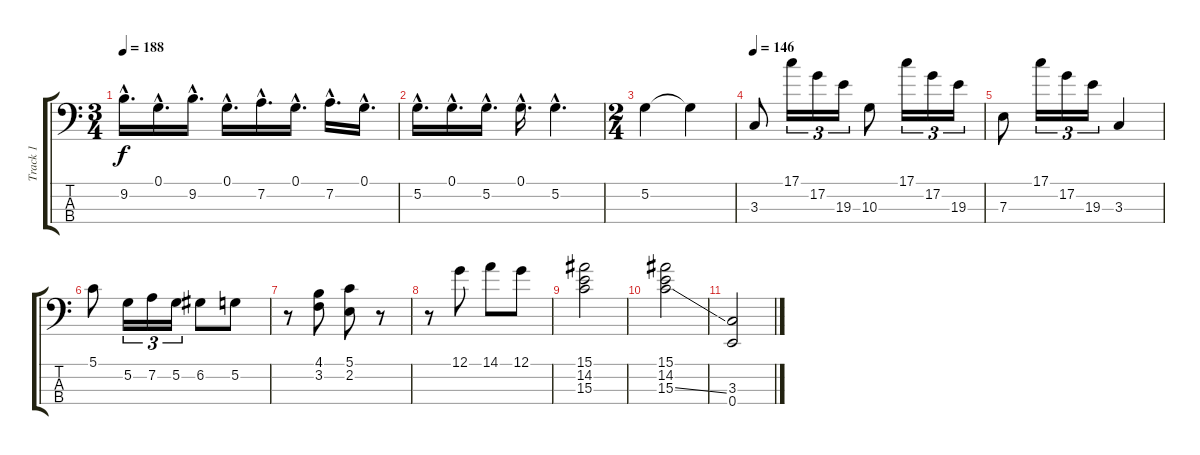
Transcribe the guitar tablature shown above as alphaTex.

\track ("Track 1" "Track 1") {instrument electricbassfinger}
\staff {score tabs}
\tuning (G2 D2 A1 E1) {hide}
\ts (3 4)
\tempo 188
\clef f4
\ks c
9.2{hac}.16{d dy f} 0.1{hac}.16{d} 9.2{hac}.16{d} 0.1{hac}.16{d} 7.2{hac}.16{d} 0.1{hac}.16{d} 7.2{hac}.16{d} 0.1{hac}.16{d} |
5.2{hac}.16{d} 0.1{hac}.16{d} 5.2{hac}.16{d} 0.1{hac}.16{d} 5.2{hac}.4{d} |
\ts (2 4)
5.2.4 5.2{t}.4 |
\tempo 146
3.3.8 17.1.16{tu (3 2)} 17.2.16{tu (3 2)} 19.3.16{tu (3 2)} 10.3.8 17.1.16{tu (3 2)} 17.2.16{tu (3 2)} 19.3.16{tu (3 2)} |
7.3.8 17.1.16{tu (3 2)} 17.2.16{tu (3 2)} 19.3.16{tu (3 2)} 3.3.4 |
5.1.8 5.2.16{tu (3 2)} 7.2.16{tu (3 2)} 5.2.16{tu (3 2)} 6.2.8 5.2.8 |
r.8 (4.1 3.2).8 (5.1 2.2).8 r.8 |
r.8 12.1.8 14.1.8 12.1.8 |
(15.1 14.2 15.3).2 |
(15.1 14.2 15.3{ss}).2 |
(3.3 0.4).2
